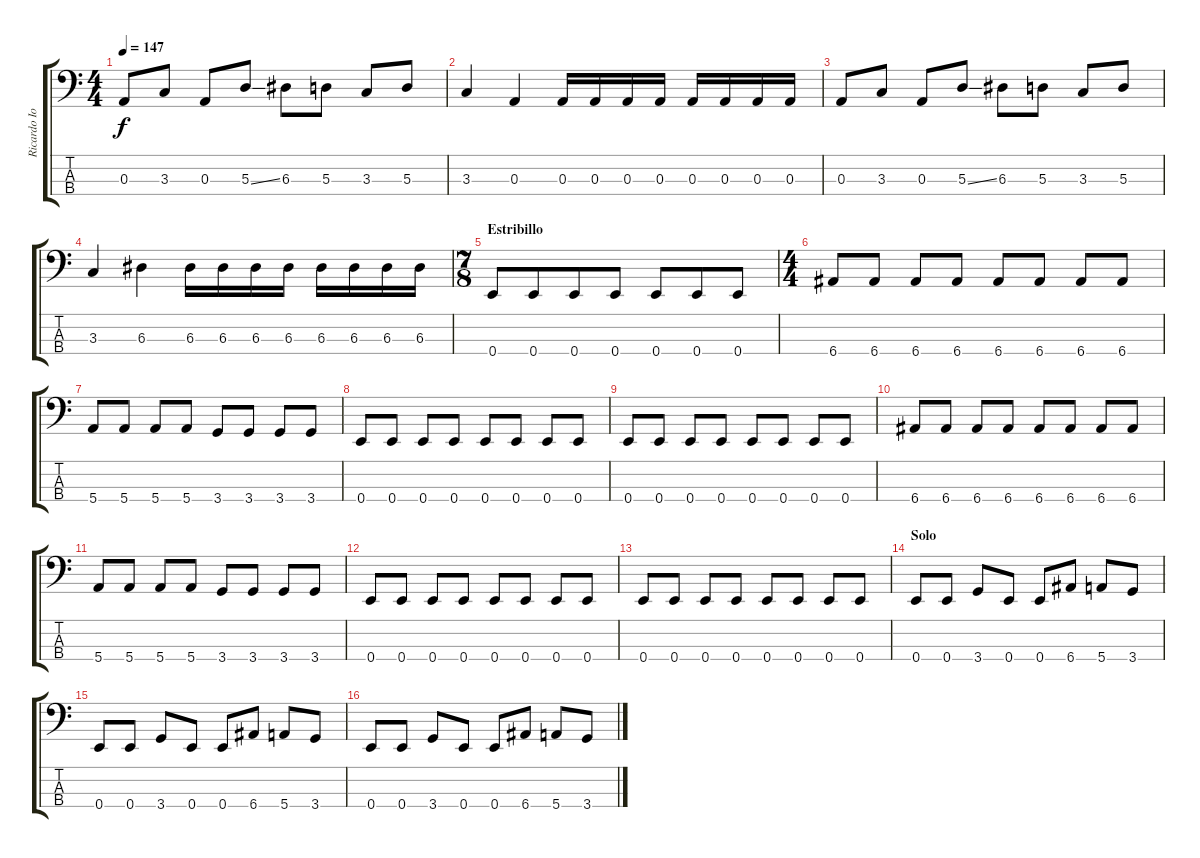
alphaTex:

\track ("Ricardo Iorio (bajo)" "Ricardo Io") {instrument electricbassfinger}
\staff {score tabs}
\tuning (G2 D2 A1 E1) {hide}
\ts (4 4)
\tempo 147
\clef f4
\ks c
0.3.8{dy f} 3.3.8 0.3.8 5.3{ss}.8 6.3.8 5.3.8 3.3.8 5.3.8 |
3.3.4 0.3.4 0.3.16 0.3.16 0.3.16 0.3.16 0.3.16 0.3.16 0.3.16 0.3.16 |
0.3.8 3.3.8 0.3.8 5.3{ss}.8 6.3.8 5.3.8 3.3.8 5.3.8 |
3.3.4 6.3.4 6.3.16 6.3.16 6.3.16 6.3.16 6.3.16 6.3.16 6.3.16 6.3.16 |
\ts (7 8)
\section ("" "Estribillo")
0.4.8 0.4.8 0.4.8 0.4.8 0.4.8 0.4.8 0.4.8 |
\ts (4 4)
6.4.8 6.4.8 6.4.8 6.4.8 6.4.8 6.4.8 6.4.8 6.4.8 |
5.4.8 5.4.8 5.4.8 5.4.8 3.4.8 3.4.8 3.4.8 3.4.8 |
0.4.8 0.4.8 0.4.8 0.4.8 0.4.8 0.4.8 0.4.8 0.4.8 |
0.4.8 0.4.8 0.4.8 0.4.8 0.4.8 0.4.8 0.4.8 0.4.8 |
6.4.8 6.4.8 6.4.8 6.4.8 6.4.8 6.4.8 6.4.8 6.4.8 |
5.4.8 5.4.8 5.4.8 5.4.8 3.4.8 3.4.8 3.4.8 3.4.8 |
0.4.8 0.4.8 0.4.8 0.4.8 0.4.8 0.4.8 0.4.8 0.4.8 |
0.4.8 0.4.8 0.4.8 0.4.8 0.4.8 0.4.8 0.4.8 0.4.8 |
\section ("" "Solo")
0.4.8 0.4.8 3.4.8 0.4.8 0.4.8 6.4.8 5.4.8 3.4.8 |
0.4.8 0.4.8 3.4.8 0.4.8 0.4.8 6.4.8 5.4.8 3.4.8 |
0.4.8 0.4.8 3.4.8 0.4.8 0.4.8 6.4.8 5.4.8 3.4.8
